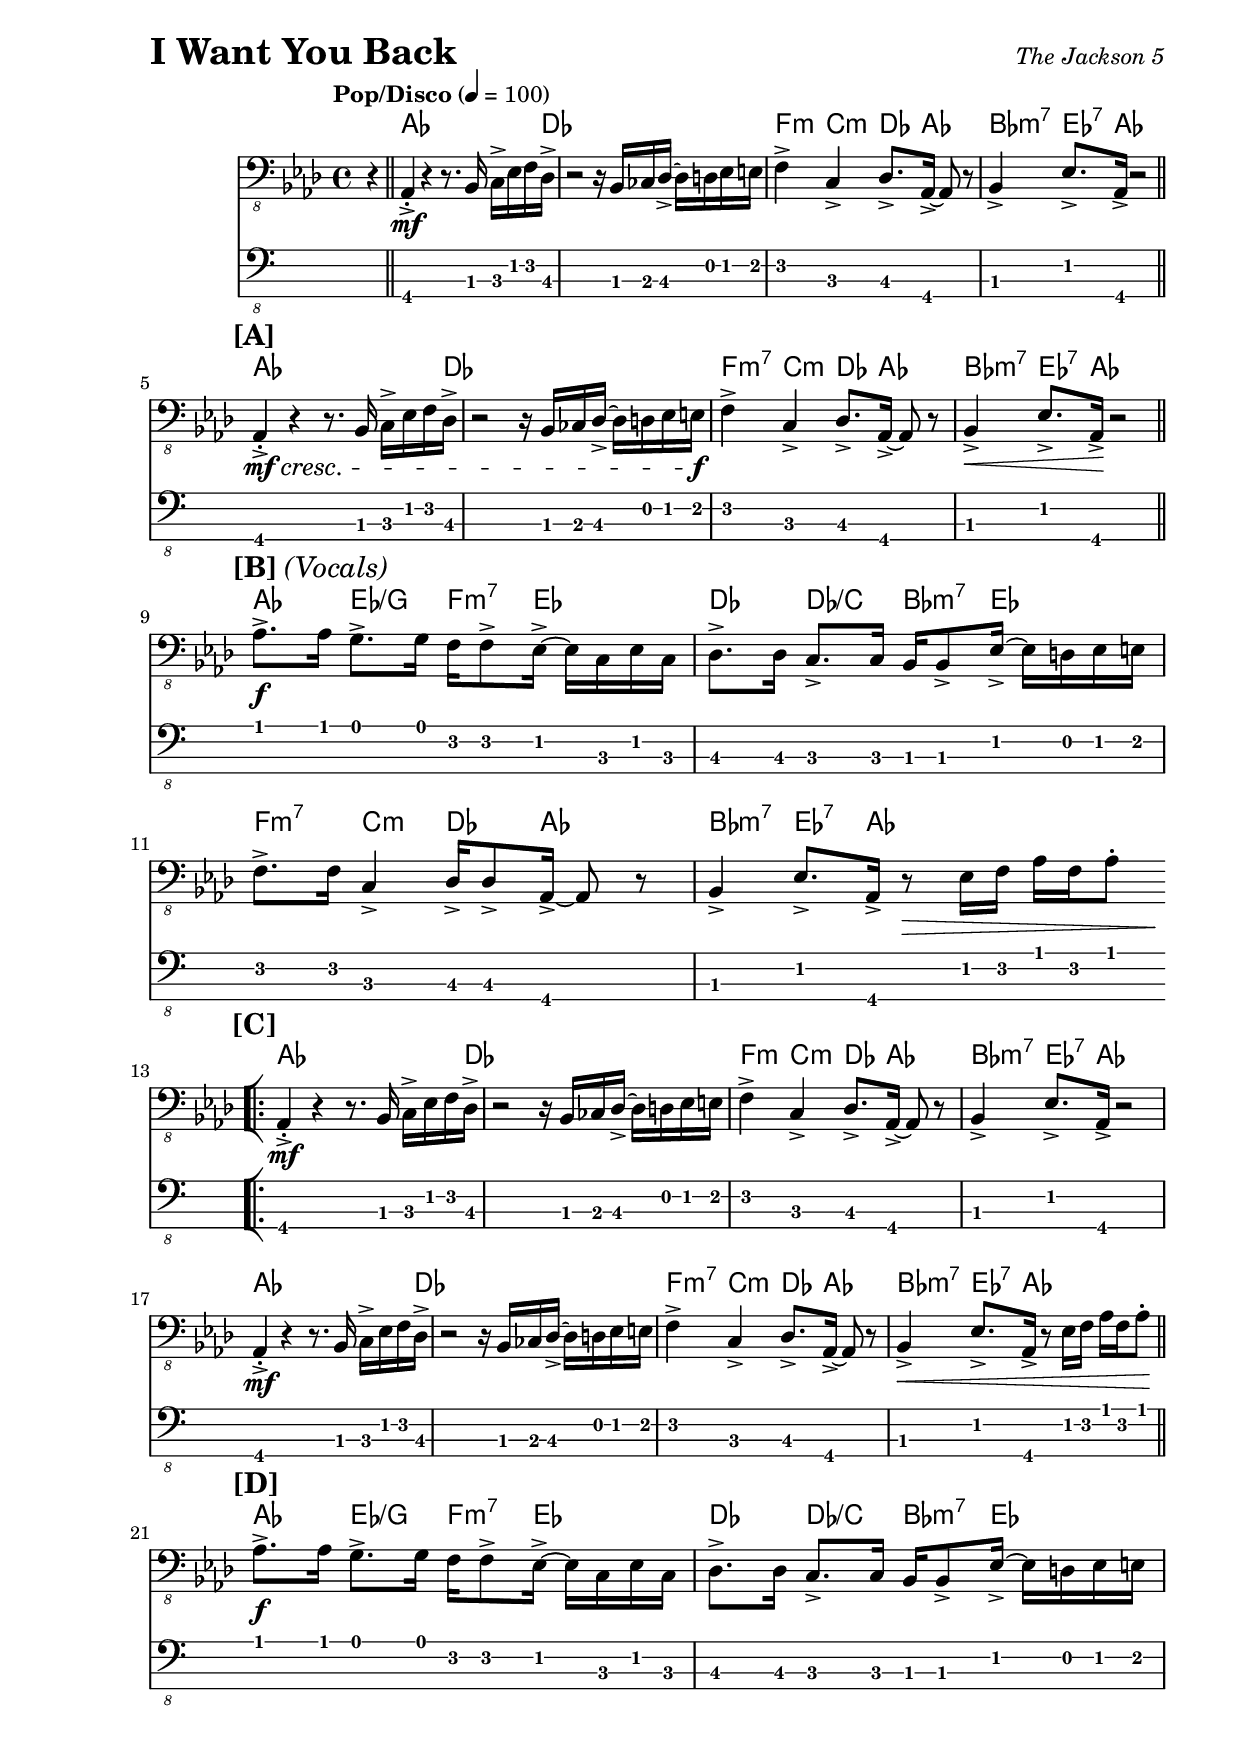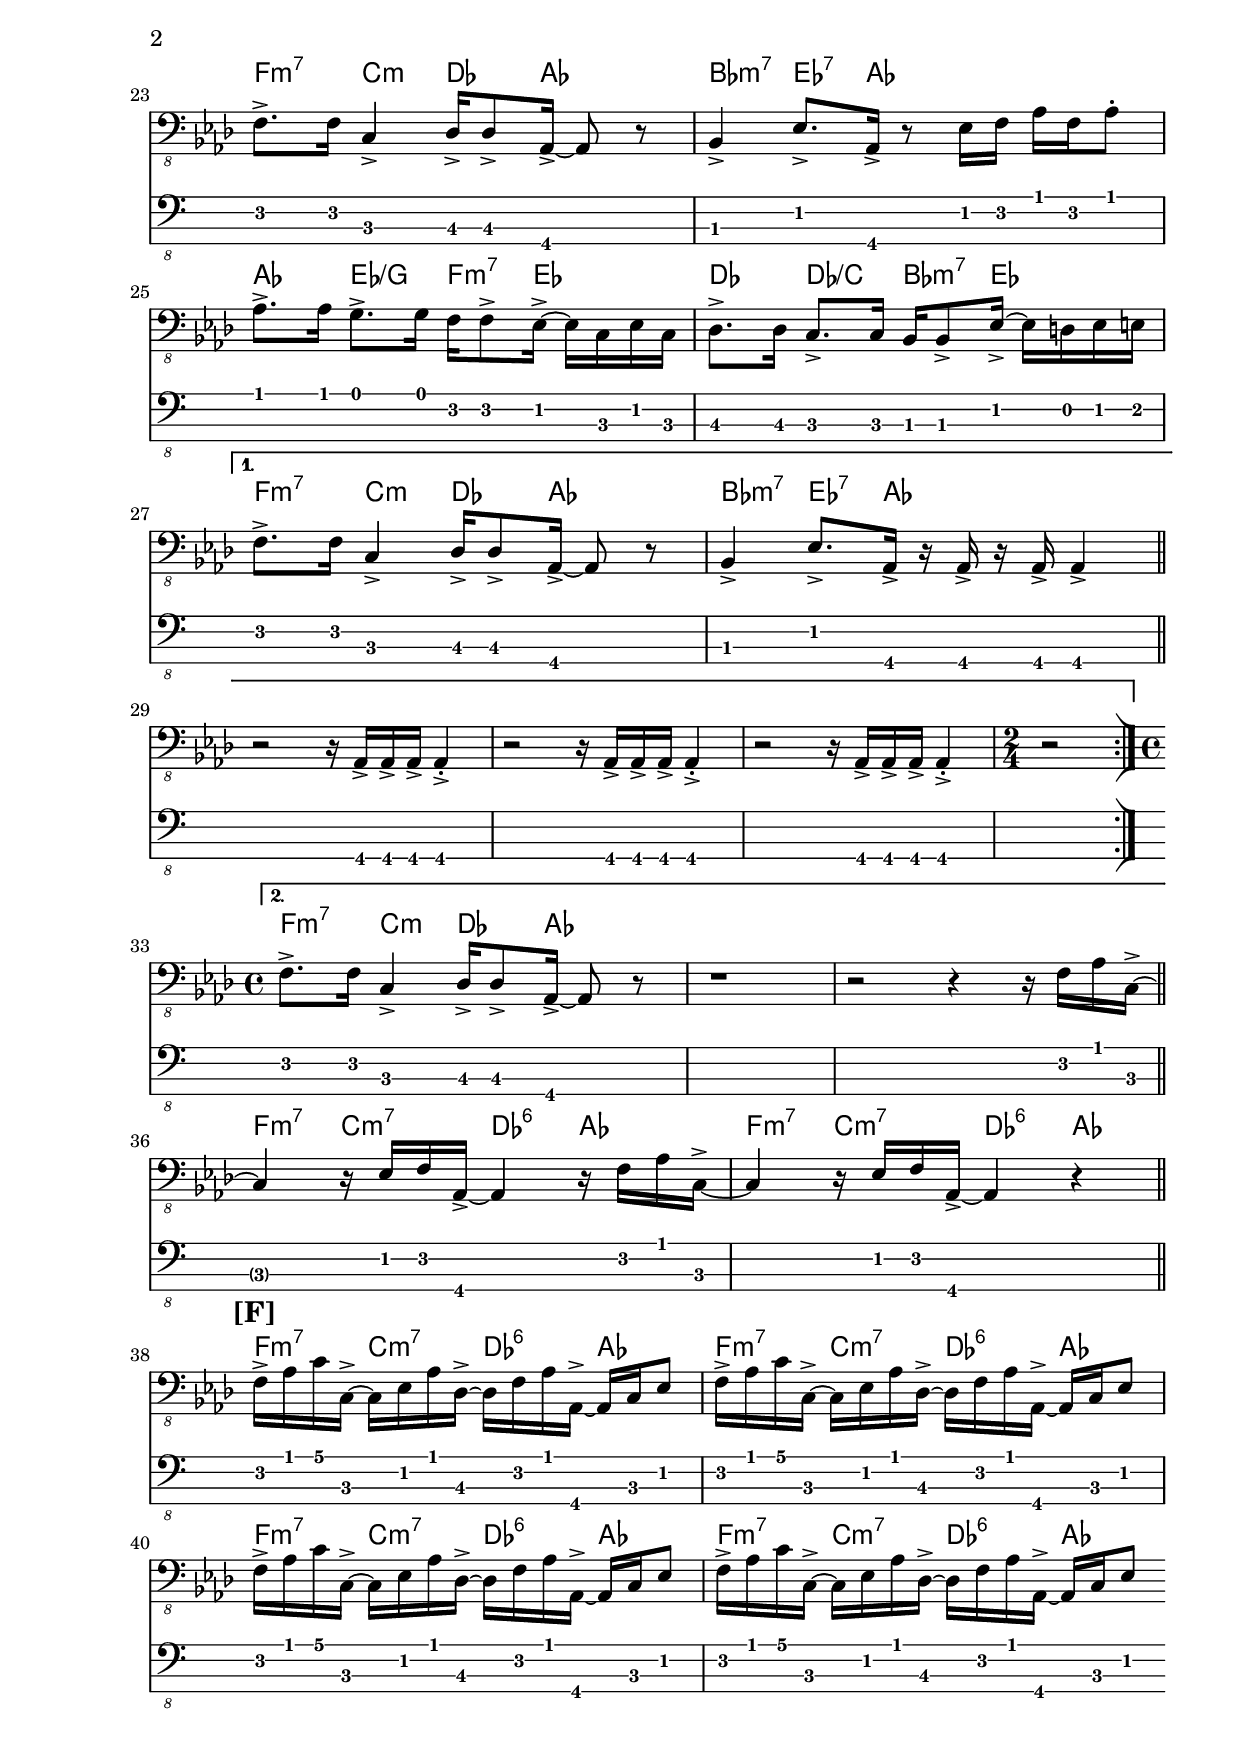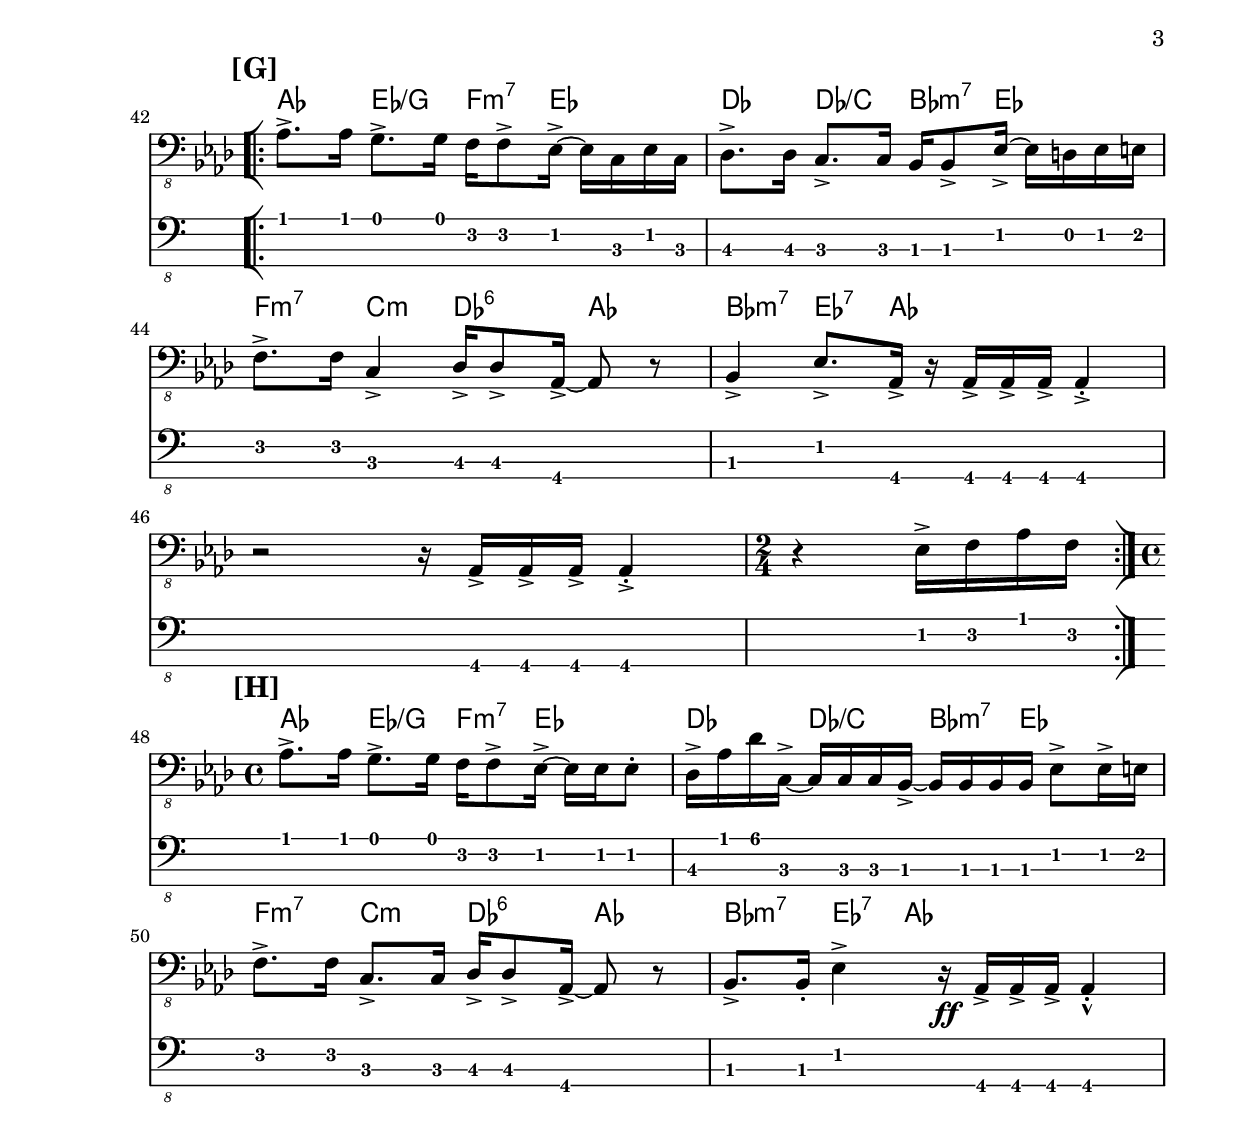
% LilyBin

\version "2.18.0"

\header {
  piece = \markup { \fontsize #4 \bold "I Want You Back" }
  opus = \markup { \italic "The Jackson 5" }
}

\paper { 
  left-margin = 1.0\in
  right-margin = 0.5\in
}

my_notes = \relative c {
  \clef "bass_8"
  \key aes \major
  \time 4/4
  %%\set Timing.beamExceptions = #'()
  %%\set Timing.baseMoment = #(ly:make-moment 1/4)
  %%\set Timing.beatStructure = #'(1 1 1 1)
  \tempo "Pop/Disco" 4 = 100

  \partial 4 r4 \bar "||" |

  aes,4-.-> \mf r4 r8. bes16 c16-> ees16 f16 des16-> |
  r2 r16 bes16 ces16 des16-> ~des16 d16 ees16 e16 |
  f4-> c4-> des8.-> aes16-> ~aes8 r8 |
  bes4-> ees8.-> aes,16-> r2 \bar "||"
  \break
  
  %% 5
  \mark \markup { \bold {[A]} }
  aes4-.-> \mf \cresc r4 r8. bes16 c16-> ees16 f16 des16-> |
  r2 r16 bes16 ces16 des16-> ~des16 d16 ees16 e16 \f |
  f4-> c4-> des8.-> aes16-> ~aes8 r8 |
  bes4-> \< ees8.-> aes,16-> \! r2 \bar "||"
  \break

  %% 9
  \mark \markup { \bold {[B]} \italic {(Vocals)} }
  aes'8.-> \f aes16 g8.-> g16 f16 f8-> ees16-> ~ ees16 c16 ees16 c16 |
  des8.-> des16 c8.-> c16 bes16 bes8-> ees16-> ~ees16 d16 ees16 e16 |
  \break
  
  %% 11
  f8.-> f16 c4-> des16-> des8-> aes16-> ~aes8 r8 |
  bes4-> ees8.-> aes,16-> r8 \> ees'16 f16 aes16 f16 aes8-. 
  \bar "||"  % doesn't work
  \break
  
  \repeat volta 2 {
    %% 13
    \mark \markup { \bold {[C]} }
    \bar "[|:"
    aes,4-.->  \mf r4 r8. bes16 c16-> ees16 f16 des16-> |
    r2 r16 bes16 ces16 des16-> ~des16 d16 ees16 e16 |
    f4-> c4-> des8.-> aes16-> ~aes8 r8 |
    bes4-> ees8.-> aes,16-> r2
    \break
    
    %% 17
    aes4-.->  \mf r4 r8. bes16 c16-> ees16 f16 des16-> |
    r2 r16 bes16 ces16 des16-> ~des16 d16 ees16 e16 |
    f4-> c4-> des8.-> aes16-> ~aes8 r8 |
    bes4-> \< ees8.-> aes,16-> r8 ees'16 f16 aes16 f16 aes8-. \! \bar "||"
    \break
    
    %% 21
    \mark \markup { \bold {[D]} }
    aes8.-> \f aes16 g8.-> g16 f16 f8-> ees16-> ~ ees16 c16 ees16 c16 |
    des8.-> des16 c8.-> c16 bes16 bes8-> ees16-> ~ees16 d16 ees16 e16 |
    \break
    
    %% 23
    f8.-> f16 c4-> des16-> des8-> aes16-> ~aes8 r8 |
    bes4-> ees8.-> aes,16-> r8 ees'16 f16 aes16 f16 aes8-. |
    \break
    
    %% 25
    aes8.-> aes16 g8.-> g16 f16 f8-> ees16-> ~ ees16 c16 ees16 c16 |
    des8.-> des16 c8.-> c16 bes16 bes8-> ees16-> ~ees16 d16 ees16 e16 |
    \break
    
  } \alternative {
    { 
      %% 27
      f8.-> f16 c4-> des16-> des8-> aes16-> ~aes8 r8 |
      bes4-> ees8.-> aes,16-> r16 aes16-> r16 aes16-> aes4-> \bar "||"
      \break
      
      %% 29
      r2 r16 aes16-> aes16-> aes16-> aes4-.-> |
      r2 r16 aes16-> aes16-> aes16-> aes4-.-> |
      r2 r16 aes16-> aes16-> aes16-> aes4-.-> |
      \time 2/4 r2
      \bar ":|]" 
      \break
    }
    {
      %% 33
      \time 4/4
      f'8.-> f16 c4-> des16-> des8-> aes16-> ~aes8 r8 |
      r1 |
      r2 r4 r16 f'16 aes16 c,16->~ \bar "||"
    }
  }
  \break
  
  %% 36
  c4 r16 ees16 f16 aes,16-> ~aes4 r16 f'16 aes16 c,16->~ |
  c4 r16 ees16 f16 aes,16-> ~aes4 r4 \bar "||"
  \break
  
  %% 38
  \mark \markup { \bold {[F]} }
  f'16-> aes16 c16 c,16-> ~c16 ees16 aes16 des,16-> ~des16 f16 aes16 aes,16-> 
    ~aes16 c16 ees8 |
  f16-> aes16 c16 c,16-> ~c16 ees16 aes16 des,16-> ~des16 f16 aes16 aes,16-> 
    ~aes16 c16 ees8 |
  \break
  
  %% 40
  f16-> aes16 c16 c,16-> ~c16 ees16 aes16 des,16-> ~des16 f16 aes16 aes,16-> 
    ~aes16 c16 ees8 |
  f16-> aes16 c16 c,16-> ~c16 ees16 aes16 des,16-> ~des16 f16 aes16 aes,16-> 
    ~aes16 c16 ees8 \bar "||"
  \break
  
  \repeat volta 2 {
    %% 42
    \bar "[|:"
    \mark \markup { \bold {[G]} }
    aes8.-> aes16 g8.-> g16 f16 f8-> ees16-> ~ ees16 c16 ees16 c16 |
    des8.-> des16 c8.-> c16 bes16 bes8-> ees16-> ~ees16 d16 ees16 e16 |
    \break
    
    %% 44 
    f8.-> f16 c4-> des16-> des8-> aes16-> ~aes8 r8 |
    bes4-> ees8.-> aes,16-> r16 aes16-> aes16-> aes16-> aes4-.-> |
    \break
    
    %% 46
    r2 r16 aes16-> aes16-> aes16-> aes4-.-> |
    \time 2/4 r4 ees'16-> f16 aes16 f16
    \bar ":|]"
  }
  \break
  
  %% 48
  \time 4/4
  \mark \markup { \bold {[H]} }
  aes8.-> aes16 g8.-> g16 f16 f8-> ees16-> ~ ees16 ees16 ees8-. |
  des16-> aes'16 des16 c,16-> ~ c16 c16 c16 bes16-> ~bes16 bes16 bes16 bes16
    ees8-> ees16-> e16 | 
  \break
  
  %% 50
  f8.-> f16 c8.-> c16 des16-> des8-> aes16-> ~aes8 r8 |
  bes8.-> bes16-. ees4-> r16 \ff aes,16-> aes16-> aes16-> aes4-.-^ |
  %% \bar "|]" 
  
}

my_chords = \chordmode {
  \set majorSevenSymbol = \markup { maj7 }

  \partial 4 s4 |

  aes16*15 des16 | s1 |
  f4:m c4:m des8. aes16*3 s8 | bes4:m7 ees8.:7 aes16 s2 |
  
  %% 5
  aes16*15 des16 | s1 |
  f4:m7 c4:m des8. aes16*3 s8 | bes4:m7 ees8.:7 aes16 s2 |
  
  %% 9
  aes4 ees4/g f8.:m7 ees16*5 | des4 des4/c bes8.:m7 ees16*5 |
  
  %% 11
  f4:m7 c4:m des8. aes16*3 s8 | bes4:m7 ees8.:7 aes16 s2 |

  \repeat volta 2 {
    %% 13
    aes16*15 des16 | s1 |
    f4:m c4:m des8. aes16*3 s8 | bes4:m7 ees8.:7 aes16 s2 |
  
    %% 17
    aes16*15 des16 | s1 |
    f4:m7 c4:m des8. aes16*3 s8 | bes4:m7 ees8.:7 aes16 s2 |
  
    %% 21
    aes4 ees4/g f8.:m7 ees16*5 | des4 des4/c bes8.:m7 ees16*5 |
    
    %% 23
    f4:m7 c4:m des8. aes16*3 s8 | bes4:m7 ees8.:7 aes16 s2 |
  
    %% 25
    aes4 ees4/g f8.:m7 ees16*5 | des4 des4/c bes8.:m7 ees16*5 |
  } \alternative {
    {
      %% 27
      f4:m7 c4:m des8. aes16*3 s8 | bes4:m7 ees8.:7 aes16 s2 |
      s1 | s1 | s1 | s2 |
    }
    {
      % 33
      f4:m7 c4:m des8. aes16*3 s8 | s1 | s1 |
    }
  }
  
  %% 36
  f4:m7 c:m7 des:6 aes | f:m7 c:m7 des:6 aes |
  
  %% 38
  f4:m7 c:m7 des:6 aes | f:m7 c:m7 des:6 aes |
  
  %% 40
  f4:m7 c:m7 des:6 aes | f:m7 c:m7 des:6 aes |
  
  %% 42
  \repeat volta 2 {
    aes4 ees4/g f8.:m7 ees16*5 | des4 des4/c bes8.:m7 ees16*5 |
    
    %% 44
    f4:m7 c:m des:6 aes | bes:m7 ees8.:7 aes16 s2 | 
    
    %% 46
    s1 | s2 |
  }
  
  %% 48
  aes4 ees4/g f8.:m7 ees16*5 | des4 des4/c bes8.:m7 ees16*5 |
  f4:m7 c:m des:6 aes | bes:m7 ees8.:7 aes16 s2 |
  
}

my_music = <<
  \new ChordNames \my_chords
  \new Staff \my_notes
  \new TabStaff
  \with { stringTunings = #bass-tuning } 
  { 
    %%\set TabStaff.minimumFret = #3
    %%\set TabStaff.restrainOpenStrings = ##t
    \my_notes
  }
>>
  
\score {
  \my_music
  \layout {
    \context {
      \Score
    }
  }
}

\score {
  \unfoldRepeats
  \my_music
  \midi {}
}

